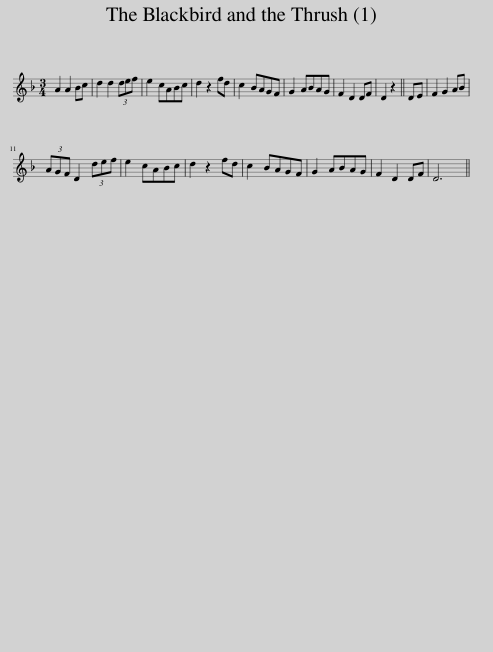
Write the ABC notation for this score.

X:1
L:1/8
M:3/4
I:linebreak $
K:Dmin
V:1 treble
V:1
 A2 A2 Bc | d2 d2 (3def | e2 cABc | d2 z2 fd | c2 BAGF | %5
 G2 ABAG | F2 D2 DF | D2 z2 || DE | F2 G2 AB |$ %10
 (3AGF D2 (3def | e2 cABc | d2 z2 fd | c2 BAGF | G2 ABAG | %15
 F2 D2 DF | D6 || %17
